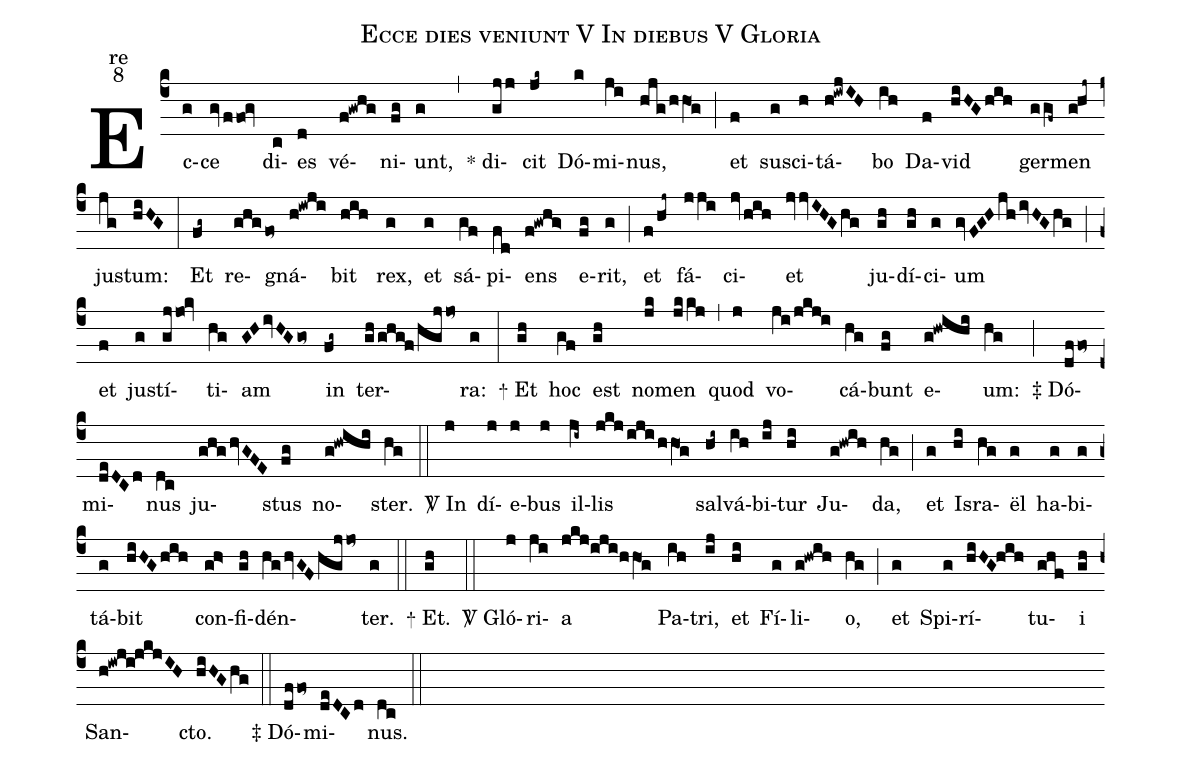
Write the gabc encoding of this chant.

name:Ecce dies veniunt V In diebus V Gloria;
office-part:re;
mode:8;
%%
(c4)  Ec(g)ce(gvffo0!gv) di(c)es(d) vé(f!gwhg)ni(fg)unt,(g) (,)
<sp>*</sp> di(gjj)cit(jk~) Dó(k)mi(ji)nus,(hjg/hhO1g) (;)
et(f) su(g)sci(h)tá(h!iwjIH)bo(ih) Da(f)vid(hiHGhih) ger(ggf~)men(ghj~) ju(jg)stum:(hiHG) (:)
Et(fg~) re(ghgfo~)gná(h!iwji)bit(hih) rex,(g)
et(g) sá(gf)pi(fd)ens(f!gwhg>) e(fg)rit,(g) (;)
et(f/hj~) fá(jji)ci(jvhih)et(jvvIHGhg) ju(gh)dí(gh)ci(g)um(gvFGHjhivHGhg) (;)
et(f) ju(g)stí(gjjo0!kv)ti(hg)am(GHivHGgo~) in(fg~) ter(gh/ghg@f/hgjjo~)ra:(g) (:)
<sp>+</sp> Et(gh) hoc(gf) est(gh) no(jk)men(jkkj) (,)
quod(j) vo(ji/jkj@i)cá(hg)bunt(fg) e(g!hwihi)um:(hg) (;)
<v>\ddag\ </v> Dó(dffo~)mi(deDCd)nus(dc) ju(ghghvGFE)stus(fg) no(g!hwihi)ster.(hg) (::)
<sp>V/</sp> In(j) dí(j)e(j)bus(j) il(ji~)lis(jkj/iji/hhO1g) sal(hi~)vá(ih)bi(ij)tur(hi) Ju(g!hwih)da,(hg) (;)
et(g) Is(hi)ra(hg)ël(g) ha(g)bi(g)tá(g)bit(hiHGhih) con(g!h>)fi(gh)dén(hghvGFhgjjo~)ter.(g) (::)
<sp>+</sp> Et.(gh) (::)
<sp>V/</sp> Gló(j)ri(ji)a(jkj/0iji/0hhO1g) Pa(ih)tri,(ij) et(hi) Fí(g)li(g@hwih)o,(hg) (;)
et(g) Spi(g)rí(hiHG@hih)tu(ghf)i(gh) San(h@iwji@jkjIH)cto.(hiHG/hg) (::)
<v>\ddag\ </v> Dó(dffo~)mi(deDCd)nus.(dc) (::)
